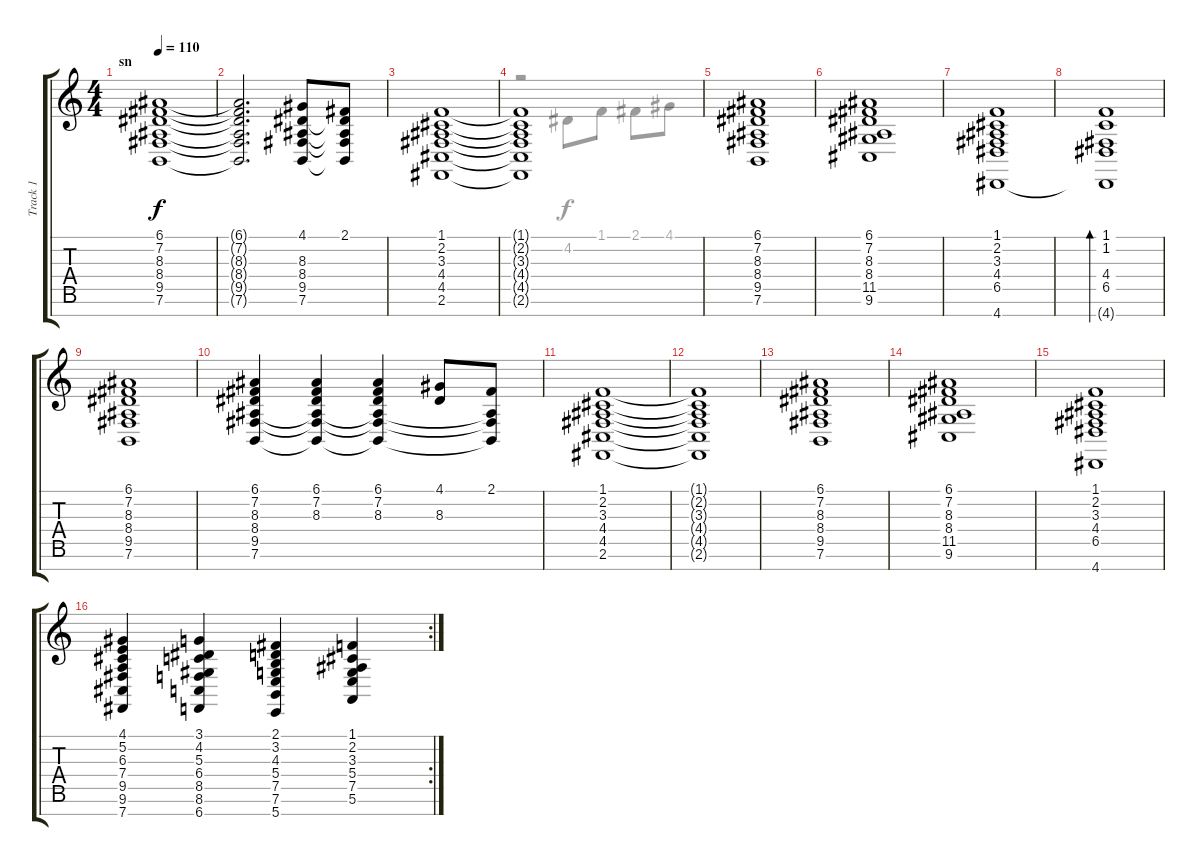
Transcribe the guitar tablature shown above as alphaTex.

\track ("Track 1" "Track 1") {instrument acousticgrandpiano}
\staff {score tabs}
\tuning (E4 B3 G3 D3 A2 E2 B1) {hide}
\voice
\ts (4 4)
\section ("" "sn")
\tempo 110
\clef g2
\ks c
(6.1 7.2 8.3 8.4 9.5 7.6).1{dy f} |
(6.1{t} 7.2{t} 8.3{t} 8.4{t} 9.5{t} 7.6{t}).2{d} (4.1 8.3 8.4 9.5 7.6).8 (2.1 8.3{t} 8.4{t} 9.5{t} 7.6{t}).8 |
(1.1 2.2 3.3 4.4 4.5 2.6).1 |
(1.1{t} 2.2{t} 3.3{t} 4.4{t} 4.5{t} 2.6{t}).1 |
(6.1 7.2 8.3 8.4 9.5 7.6).1 |
(6.1 7.2 8.3 8.4 11.5 9.6).1 |
(1.1 2.2 3.3 4.4 6.5 4.7).1 |
(1.1 1.2 4.4 6.5 4.7{t}).1{bd 480} |
(6.1 7.2 8.3 8.4 9.5 7.6).1 |
(6.1 7.2 8.3 8.4 9.5 7.6).4 (6.1 7.2 8.3 8.4{t} 9.5{t} 7.6{t}).4 (6.1 7.2 8.3 8.4{t} 9.5{t} 7.6{t}).4 (4.1 8.3).8 (2.1 8.4{t} 9.5{t} 7.6{t}).8 |
(1.1 2.2 3.3 4.4 4.5 2.6).1 |
(1.1{t} 2.2{t} 3.3{t} 4.4{t} 4.5{t} 2.6{t}).1 |
(6.1 7.2 8.3 8.4 9.5 7.6).1 |
(6.1 7.2 8.3 8.4 11.5 9.6).1 |
(1.1 2.2 3.3 4.4 6.5 4.7).1 |
\rc 2
(4.1 5.2 6.3 7.4 9.5 9.6 7.7).4 (3.1 4.2 5.3 6.4 8.5 8.6 6.7).4 (2.1 3.2 4.3 5.4 7.5 7.6 5.7).4 (1.1 2.2 3.3 5.4 7.5 5.6).4
\voice
\clef g2
\ottava regular
\simile none
\ks c
|
|
|
r.2 4.2.8 1.1.8 2.1.8 4.1.8 |
|
|
|
|
|
|
|
|
|
|
|
